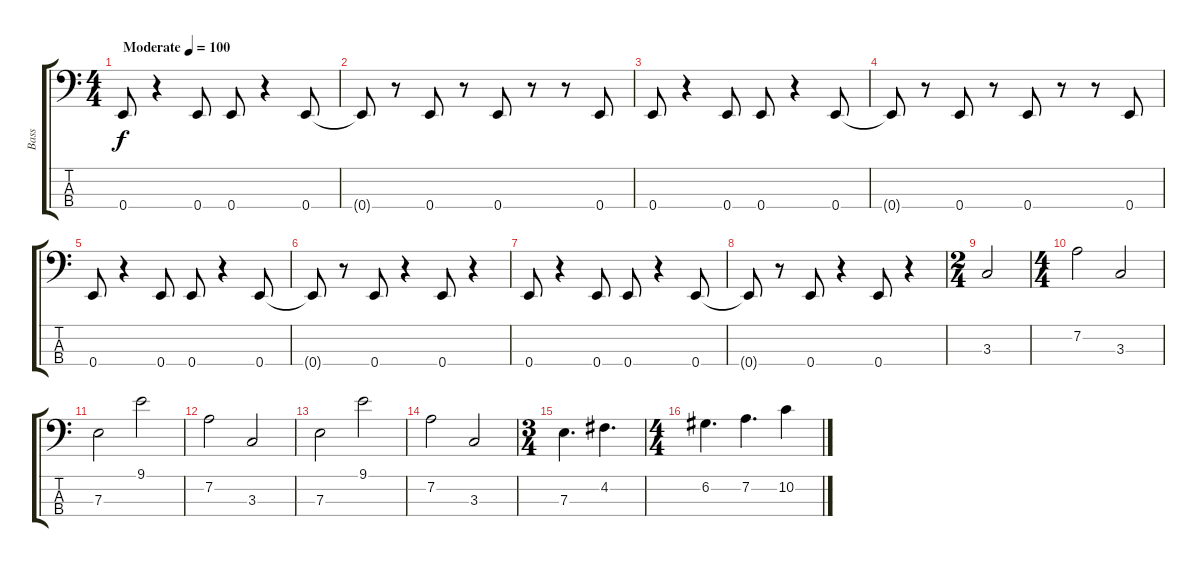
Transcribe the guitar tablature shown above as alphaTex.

\track ("Bass" "Bass") {instrument electricbassfinger}
\staff {score tabs}
\tuning (G2 D2 A1 E1) {hide}
\ts (4 4)
\tempo (100 "Moderate")
\clef f4
\ks c
0.4.8{dy f instrument electricbassfinger} r.4 0.4.8 0.4.8 r.4 0.4.8 |
0.4{t}.8 r.8 0.4.8 r.8 0.4.8 r.8 r.8 0.4.8 |
0.4.8 r.4 0.4.8 0.4.8 r.4 0.4.8 |
0.4{t}.8 r.8 0.4.8 r.8 0.4.8 r.8 r.8 0.4.8 |
0.4.8 r.4 0.4.8 0.4.8 r.4 0.4.8 |
0.4{t}.8 r.8 0.4.8 r.4 0.4.8 r.4 |
0.4.8 r.4 0.4.8 0.4.8 r.4 0.4.8 |
0.4{t}.8 r.8 0.4.8 r.4 0.4.8 r.4 |
\ts (2 4)
3.3.2 |
\ts (4 4)
7.2.2 3.3.2 |
7.3.2 9.1.2 |
7.2.2 3.3.2 |
7.3.2 9.1.2 |
7.2.2 3.3.2 |
\ts (3 4)
7.3.4{d} 4.2.4{d} |
\ts (4 4)
6.2.4{d} 7.2.4{d} 10.2.4
